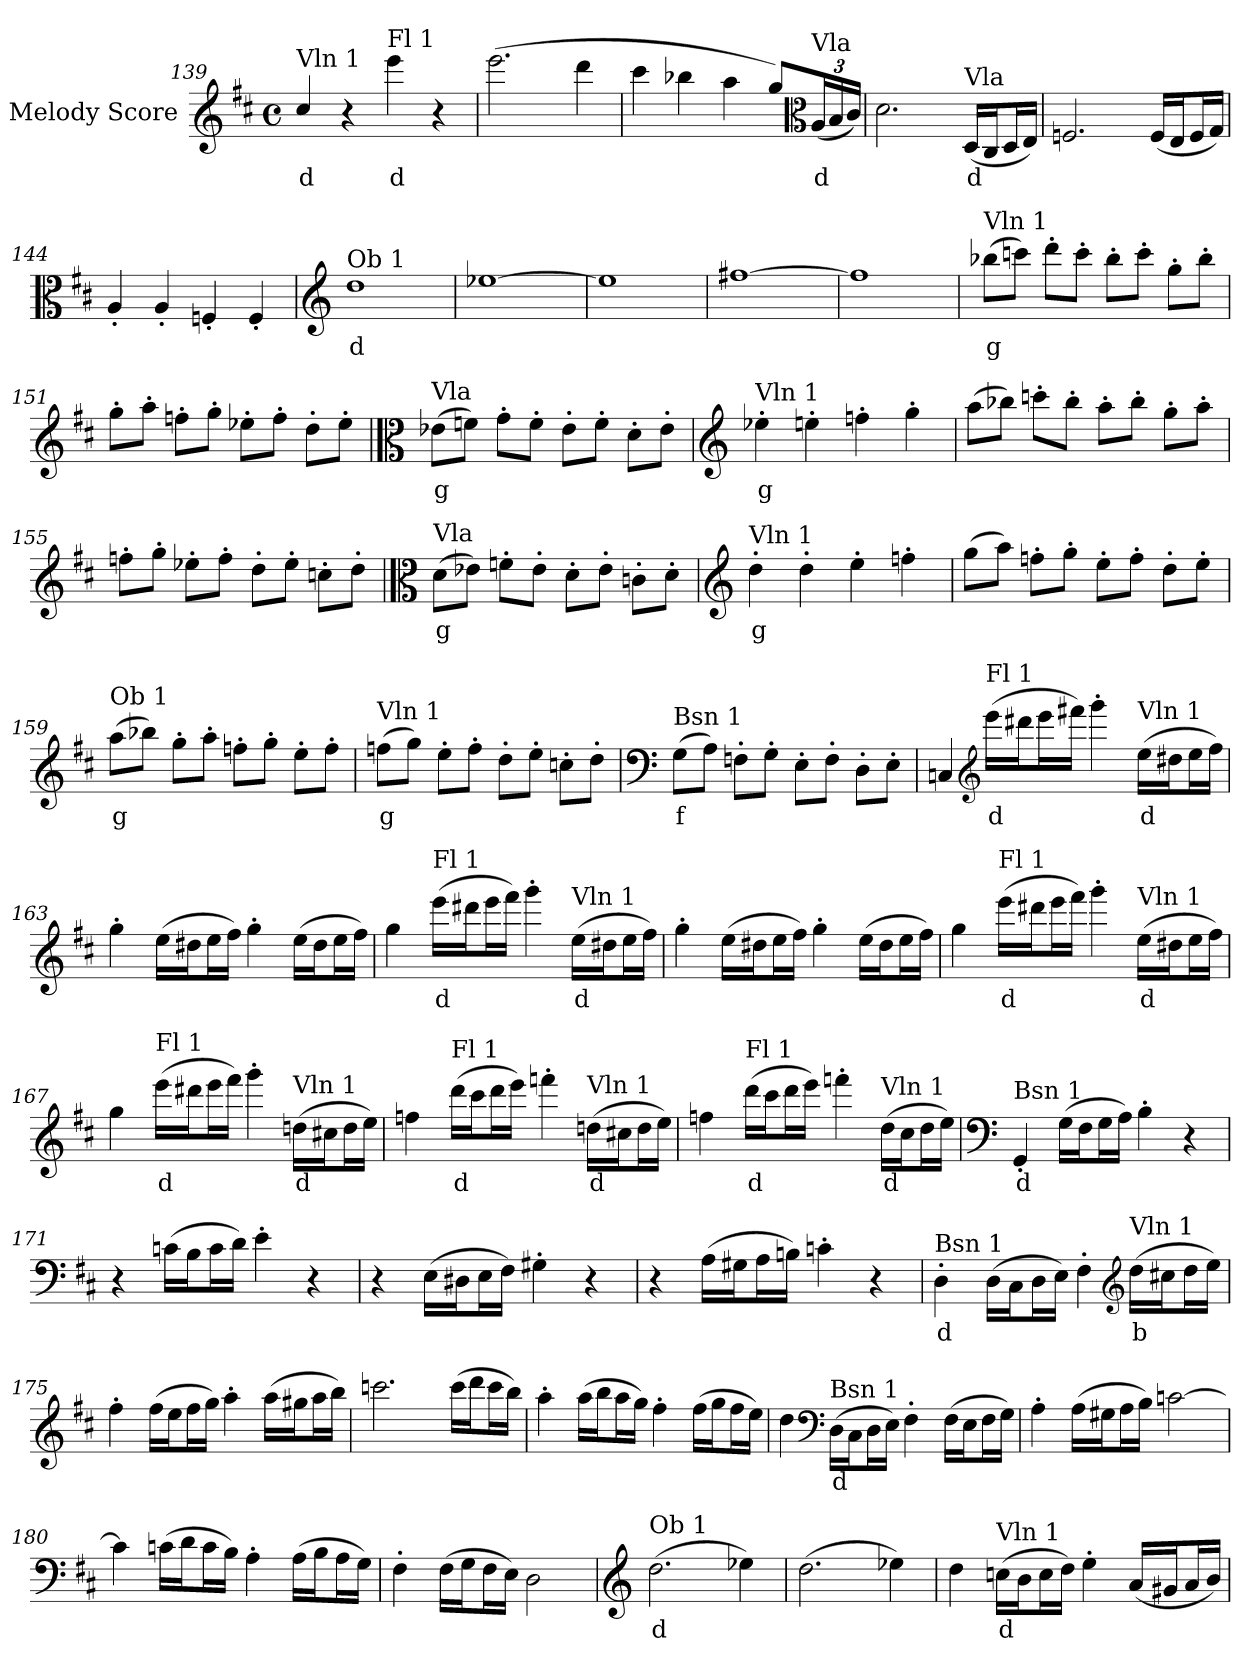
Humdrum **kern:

**kern	**text
*part1	*part1
*staff1	*staff1
*I"Melody Score	*
*clefG2	*
*k[f#c#]	*
*M4/4	*
*met(c)	*
=139	=139
!LO:TX:a:t=Vln 1	!
!	!LO:LY:color=#FF0000
4cc#/	d
4r	.
!LO:TX:a:t=Fl 1	!
!	!LO:LY:b:color=#FF0000
4eee\	d
4r	.
=140	=140
(2.eee\	.
4ddd\	.
=141	=141
4ccc#\	.
4bb-X\	.
4aa\	.
8gg/L)	.
*clefC3	*
*Xbrackettup	*
!LO:TX:a:t=Vla	!
!	!LO:LY:b:color=#FF0000
(24A/L	d
24B/	.
24c#/JJ)	.
=142	=142
2.d\	.
!LO:TX:a:t=Vla	!
!	!LO:LY:b:color=#FF0000
(16D/LL	d
16C#/J	.
16D/L	.
16E/JJ)	.
=143	=143
2.Fn/	.
(16F/LL	.
16E/J	.
16F/L	.
16G/JJ)	.
=144	=144
4A'/	.
4A'/	.
4Fn'/	.
4F'/	.
=145	=145
*clefG2	*
!LO:TX:a:t=Ob 1	!
!	!LO:LY:b:color=#FF0000
1dd	d
=146	=146
[1ee-X	.
=147	=147
1ee-]	.
=148	=148
[1ff#X	.
=149	=149
1ff#]	.
=150	=150
!LO:TX:a:t=Vln 1	!
!	!LO:LY:b:color=#FF0000
(8bb-X\L	g
8cccn\J)	.
8ddd'\L	.
8ccc'\J	.
8bb-'\L	.
8ccc'\J	.
8gg'\L	.
8bb-'\J	.
=151	=151
8gg'\L	.
8aa'\J	.
8ffn'\L	.
8gg'\J	.
8ee-X'\L	.
8ff'\J	.
8dd'\L	.
8ee-'\J	.
=152	=152
*clefC3	*
!LO:TX:a:t=Vla	!
!	!LO:LY:b:color=#FF0000
(8e-X\L	g
8fn\J)	.
8g'\L	.
8f'\J	.
8e-'\L	.
8f'\J	.
8d'\L	.
8e-'\J	.
=153	=153
*clefG2	*
!LO:TX:a:t=Vln 1	!
!	!LO:LY:b:color=#FF0000
4ee-X'\	g
4een'\	.
4ffn'\	.
4gg'\	.
=154	=154
(8aa\L	.
8bb-X\J)	.
8cccn'\L	.
8bb-'\J	.
8aa'\L	.
8bb-'\J	.
8gg'\L	.
8aa'\J	.
=155	=155
8ffn'\L	.
8gg'\J	.
8ee-X'\L	.
8ff'\J	.
8dd'\L	.
8ee-'\J	.
8ccn'\L	.
8dd'\J	.
=156	=156
*clefC3	*
!LO:TX:a:t=Vla	!
!	!LO:LY:b:color=#FF0000
(8d\L	g
8e-X\J)	.
8fn'\L	.
8e-'\J	.
8d'\L	.
8e-'\J	.
8cn'\L	.
8d'\J	.
=157	=157
*clefG2	*
!LO:TX:a:t=Vln 1	!
!	!LO:LY:b:color=#FF0000
4dd'\	g
4dd'\	.
4ee'\	.
4ffn'\	.
=158	=158
(8gg\L	.
8aa\J)	.
8ffn'\L	.
8gg'\J	.
8ee'\L	.
8ff'\J	.
8dd'\L	.
8ee'\J	.
=159	=159
!LO:TX:a:t=Ob 1	!
!	!LO:LY:b:color=#FF0000
(8aa\L	g
8bb-X\J)	.
8gg'\L	.
8aa'\J	.
8ffn'\L	.
8gg'\J	.
8ee'\L	.
8ff'\J	.
=160	=160
!LO:TX:a:t=Vln 1	!
!	!LO:LY:b:color=#FF0000
(8ffn\L	g
8gg\J)	.
8ee'\L	.
8ff'\J	.
8dd'\L	.
8ee'\J	.
8ccn'\L	.
8dd'\J	.
=161	=161
*clefF4	*
!LO:TX:a:t=Bsn 1	!
!	!LO:LY:b:color=#FF0000
(8G\L	f
8A\J)	.
8Fn'\L	.
8G'\J	.
8E'\L	.
8F'\J	.
8D'\L	.
8E'\J	.
=162	=162
4Cn/	.
*clefG2	*
!LO:TX:a:t=Fl 1	!
!	!LO:LY:b:color=#FF0000
(16eee\LL	d
16ddd#X\J	.
16eee\L	.
16fff#X\JJ)	.
4ggg'\	.
!LO:TX:a:t=Vln 1	!
!	!LO:LY:b:color=#FF0000
(16ee\LL	d
16dd#X\J	.
16ee\L	.
16ff#\JJ)	.
=163	=163
4gg'\	.
(16ee\LL	.
16dd#X\J	.
16ee\L	.
16ff#\JJ)	.
4gg'\	.
(16ee\LL	.
16dd#\J	.
16ee\L	.
16ff#\JJ)	.
=164	=164
4gg\	.
!LO:TX:a:t=Fl 1	!
!	!LO:LY:b:color=#FF0000
(16eee\LL	d
16ddd#X\J	.
16eee\L	.
16fff#\JJ)	.
4ggg'\	.
!LO:TX:a:t=Vln 1	!
!	!LO:LY:b:color=#FF0000
(16ee\LL	d
16dd#X\J	.
16ee\L	.
16ff#\JJ)	.
=165	=165
4gg'\	.
(16ee\LL	.
16dd#X\J	.
16ee\L	.
16ff#\JJ)	.
4gg'\	.
(16ee\LL	.
16dd#\J	.
16ee\L	.
16ff#\JJ)	.
=166	=166
4gg\	.
!LO:TX:a:t=Fl 1	!
!	!LO:LY:b:color=#FF0000
(16eee\LL	d
16ddd#X\J	.
16eee\L	.
16fff#\JJ)	.
4ggg'\	.
!LO:TX:a:t=Vln 1	!
!	!LO:LY:b:color=#FF0000
(16ee\LL	d
16dd#X\J	.
16ee\L	.
16ff#\JJ)	.
=167	=167
4gg\	.
!LO:TX:a:t=Fl 1	!
!	!LO:LY:b:color=#FF0000
(16eee\LL	d
16ddd#X\J	.
16eee\L	.
16fff#\JJ)	.
4ggg'\	.
!LO:TX:a:t=Vln 1	!
!	!LO:LY:b:color=#FF0000
(16ddn\LL	d
16cc#X\J	.
16dd\L	.
16ee\JJ)	.
=168	=168
4ffn\	.
!LO:TX:a:t=Fl 1	!
!	!LO:LY:b:color=#FF0000
(16ddd\LL	d
16ccc#\J	.
16ddd\L	.
16eee\JJ)	.
4fffn'\	.
!LO:TX:a:t=Vln 1	!
!	!LO:LY:b:color=#FF0000
(16ddn\LL	d
16cc#X\J	.
16dd\L	.
16ee\JJ)	.
=169	=169
4ffn\	.
!LO:TX:a:t=Fl 1	!
!	!LO:LY:b:color=#FF0000
(16ddd\LL	d
16ccc#\J	.
16ddd\L	.
16eee\JJ)	.
4fffn'\	.
!LO:TX:a:t=Vln 1	!
!	!LO:LY:b:color=#FF0000
(16dd\LL	d
16cc#\J	.
16dd\L	.
16ee\JJ)	.
=170	=170
*clefF4	*
!LO:TX:a:t=Bsn 1	!
!	!LO:LY:b:color=#FF0000
4GG'/	d
(16G\LL	.
16F#\J	.
16G\L	.
16A\JJ)	.
4B'\	.
4r	.
=171	=171
4r	.
(16cn\LL	.
16B\J	.
16c\L	.
16d\JJ)	.
4e'\	.
4r	.
=172	=172
4r	.
(16E\LL	.
16D#X\J	.
16E\L	.
16F#\JJ)	.
4G#X'\	.
4r	.
=173	=173
4r	.
(16A\LL	.
16G#X\J	.
16A\L	.
16Bn\JJ)	.
4cn'\	.
4r	.
=174	=174
!LO:TX:a:t=Bsn 1	!
!	!LO:LY:b:color=#FF0000
4D'\	d
(16D\LL	.
16C#\J	.
16D\L	.
16E\JJ)	.
4F#'\	.
*clefG2	*
!LO:TX:a:t=Vln 1	!
!	!LO:LY:b:color=#FF0000
(16dd\LL	b
16cc#X\J	.
16dd\L	.
16ee\JJ)	.
=175	=175
4ff#'\	.
(16ff#\LL	.
16ee\J	.
16ff#\L	.
16gg\JJ)	.
4aa'\	.
(16aa\LL	.
16gg#X\J	.
16aa\L	.
16bb\JJ)	.
=176	=176
2.cccn\	.
(16ccc\LL	.
16ddd\J	.
16ccc\L	.
16bb\JJ)	.
=177	=177
4aa'\	.
(16aa\LL	.
16bb\J	.
16aa\L	.
16gg\JJ)	.
4ff#'\	.
(16ff#\LL	.
16gg\J	.
16ff#\L	.
16ee\JJ)	.
=178	=178
4dd\	.
*clefF4	*
!LO:TX:a:t=Bsn 1	!
!	!LO:LY:b:color=#FF0000
(16D\LL	d
16C#\J	.
16D\L	.
16E\JJ)	.
4F#'\	.
(16F#\LL	.
16E\J	.
16F#\L	.
16G\JJ)	.
=179	=179
4A'\	.
(16A\LL	.
16G#X\J	.
16A\L	.
16B\JJ)	.
[2cn\	.
=180	=180
4c\]	.
(16cn\LL	.
16d\J	.
16c\L	.
16B\JJ)	.
4A'\	.
(16A\LL	.
16B\J	.
16A\L	.
16G\JJ)	.
=181	=181
4F#'\	.
(16F#\LL	.
16G\J	.
16F#\L	.
16E\JJ)	.
2D\	.
=182	=182
*clefG2	*
!LO:TX:a:t=Ob 1	!
!	!LO:LY:b:color=#FF0000
(2.dd\	d
4ee-X\)	.
=183	=183
(2.dd\	.
4ee-X\)	.
=184	=184
4dd\	.
!LO:TX:a:t=Vln 1	!
!	!LO:LY:b:color=#FF0000
(16ccn\LL	d
16b\J	.
16cc\L	.
16dd\JJ)	.
4ee'\	.
(16a/LL	.
16g#X/J	.
16a/L	.
16b/JJ)	.
=	=
*-	*-
